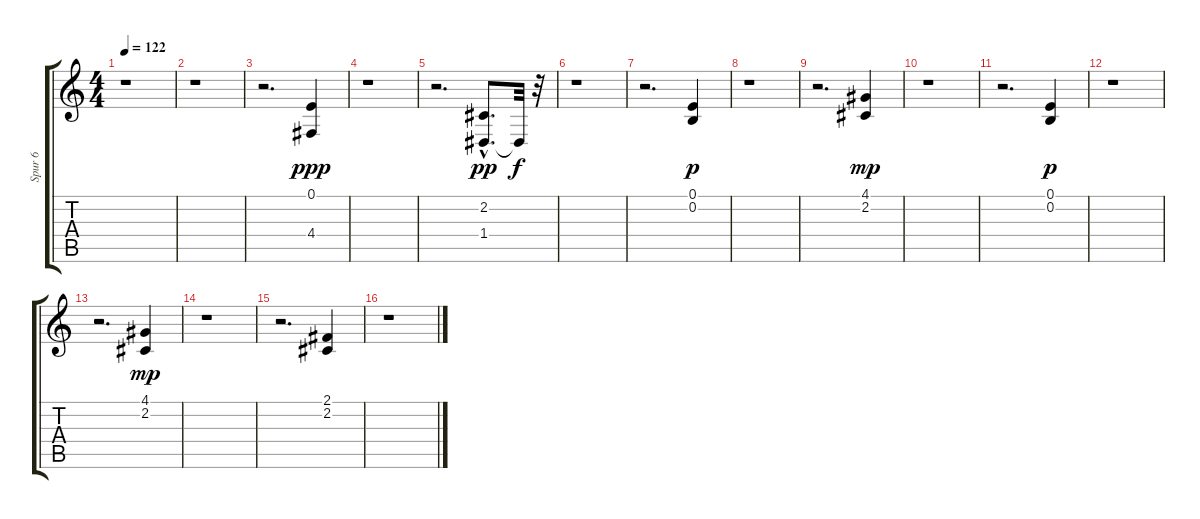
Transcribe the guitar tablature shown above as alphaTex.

\track ("Spur 6" "Spur 6") {instrument percussiveorgan}
\staff {score tabs}
\tuning (E4 B3 G3 D3 A2 E2) {hide}
\ts (4 4)
\tempo 122
\clef g2
\ks c
r.1{dy ppp instrument percussiveorgan} |
r.1 |
r.2{d} (0.1 4.4).4 |
r.1 |
r.2{d} (2.2{hac} 1.4{hac}).8{d dy pp} 1.4{t}.32{dy f} r.32 |
r.1 |
r.2{d} (0.1 0.2).4{dy p} |
r.1 |
r.2{d} (4.1 2.2).4{dy mp} |
r.1 |
r.2{d} (0.1 0.2).4{dy p} |
r.1 |
r.2{d} (4.1 2.2).4{dy mp} |
r.1 |
r.2{d} (2.1 2.2).4 |
r.1
